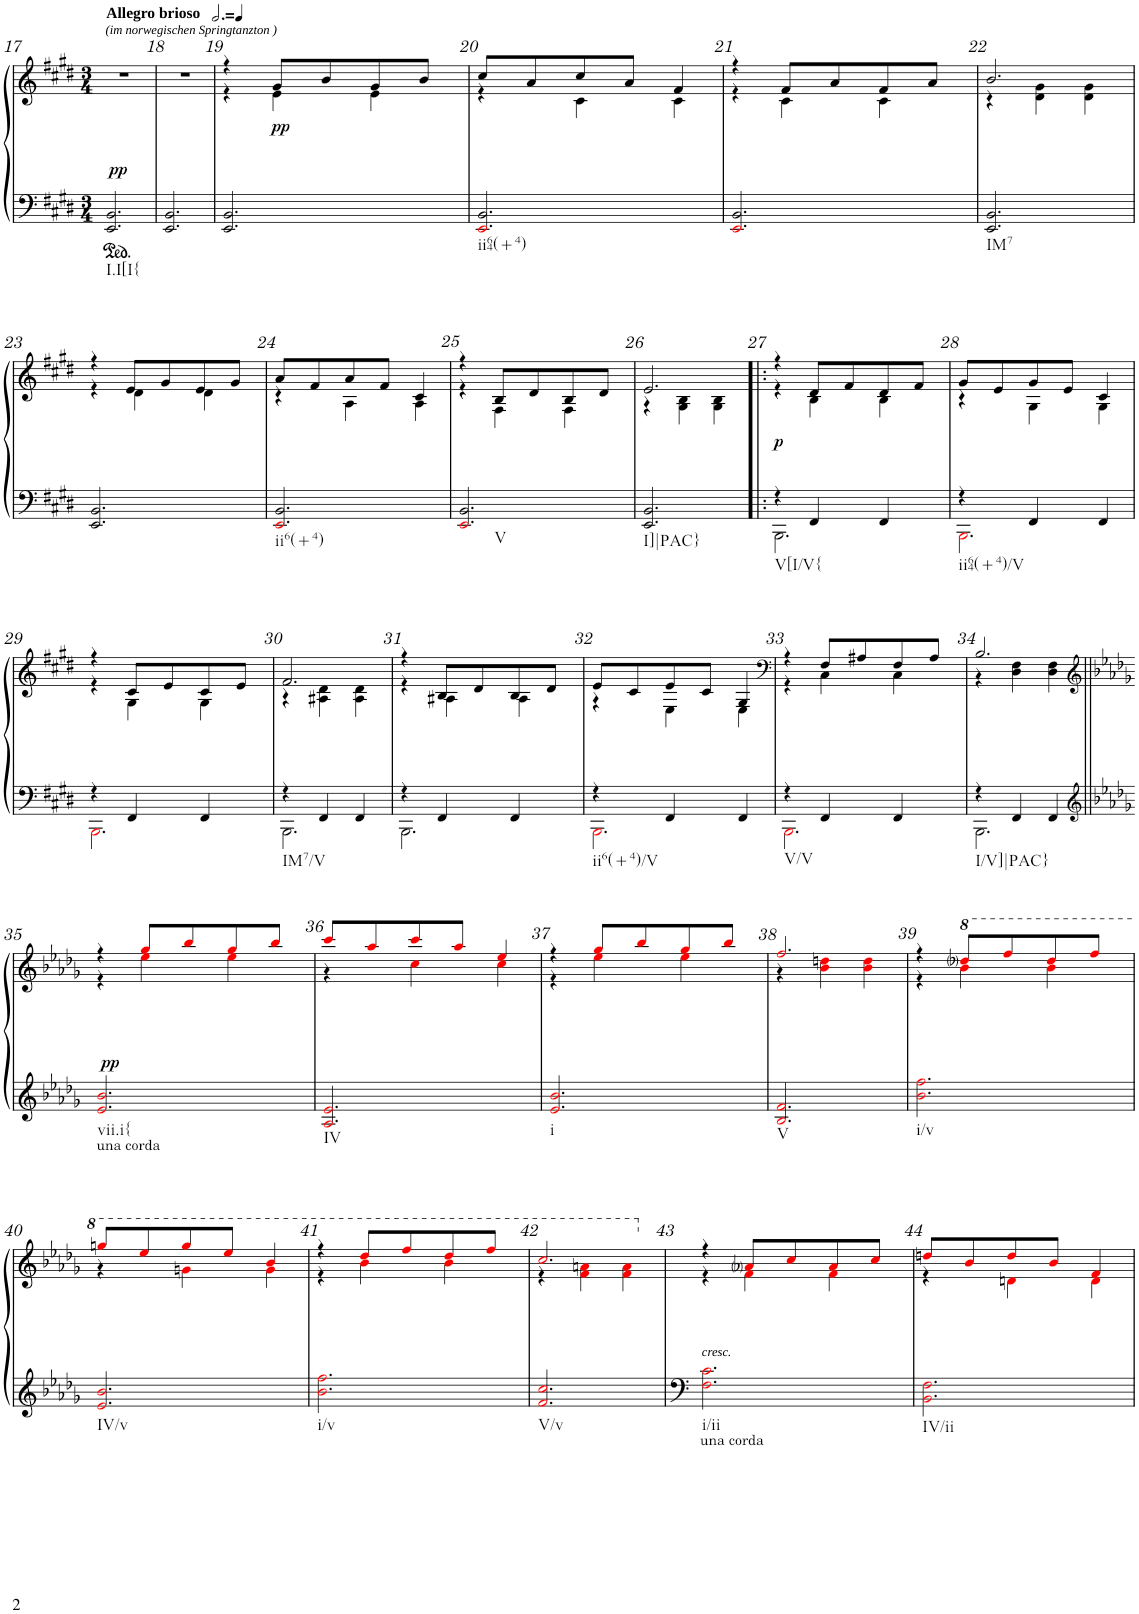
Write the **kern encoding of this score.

**kern	**kern	**dynam
*part1	*part1	*part1
*staff2	*staff1	*staff1/2
*I"Midi_1	*	*
!!LO:PB:g=z
*clefF4	*clefG2	*
*k[f#c#g#d#]	*k[f#c#g#d#]	*
*M3/4	*M3/4	*
=17	=17	=17
!	!LO:TX:a:i:t=(im norwegischen Springtanzton )	!
!	!LO:TX:a:B:t=Allegro brioso	!
!LO:TX:b:t=I.I[I{	!	!
!	!	!LO:DY:a=2
2.EE/ 2.BB/	2.r	pp
=18	=18	=18
2.EE/ 2.BB/	2.r	.
=19	=19	=19
*	*^	*
2.EE/ 2.BB/	4r	4r	.
!	!	!	!LO:DY:b
.	8g#/L	4e\	pp
.	8b/	.	.
.	8g#/	4e\	.
.	8b/J	.	.
=20	=20	=20	=20
!LO:TX:b:t=ii64(+4)	!	!	!
2.EEi/ 2.BB/	8cc#/L	4r	.
.	8a/	.	.
.	8cc#/	4c#\	.
.	8a/J	.	.
.	4f#/	4c#\	.
=21	=21	=21	=21
2.EEi/ 2.BB/	4r	4r	.
.	8f#/L	4c#\	.
.	8a/	.	.
.	8f#/	4c#\	.
.	8a/J	.	.
=22	=22	=22	=22
!LO:TX:b:t=IM7	!	!	!
2.EE/ 2.BB/	2.b/	4r	.
.	.	4d#\ 4g#\	.
.	.	4d#\ 4g#\	.
!!LO:LB:g=z	!!
=23	=23	=23	=23
2.EE/ 2.BB/	4r	4r	.
.	8e/L	4d#\	.
.	8g#/	.	.
.	8e/	4d#\	.
.	8g#/J	.	.
=24	=24	=24	=24
!LO:TX:b:t=ii6(+4)	!	!	!
2.EEi/ 2.BB/	8a/L	4r	.
.	8f#/	.	.
.	8a/	4A\	.
.	8f#/J	.	.
.	4c#/	4A\	.
=25	=25	=25	=25
!LO:TX:b:t=V	!	!	!
2.EEi/ 2.BB/	4r	4r	.
.	8B/L	4F#\	.
.	8d#/	.	.
.	8B/	4F#\	.
.	8d#/J	.	.
=26	=26	=26	=26
!LO:TX:b:t=I]|PAC}	!	!	!
2.EE/ 2.BB/	2.e/	4r	.
.	.	4G#\ 4B\	.
.	.	4G#\ 4B\	.
=27!|:	=27!|:	=27!|:	=27!|:
*^	*	*	*
!LO:TX:b:t=V[I/V{	!	!	!	!
!	!	!	!	!LO:DY:a=2
4r	2.BBB\	4r	4r	p
4FF#/	.	8d#/L	4B\	.
.	.	8f#/	.	.
4FF#/	.	8d#/	4B\	.
.	.	8f#/J	.	.
=28	=28	=28	=28	=28
!LO:TX:b:t=ii64(+4)/V	!	!	!	!
4r	2.BBBi\	8g#/L	4r	.
.	.	8e/	.	.
4FF#/	.	8g#/	4G#\	.
.	.	8e/J	.	.
4FF#/	.	4c#/	4G#\	.
!!LO:LB:g=z	!!
=29	=29	=29	=29	=29
4r	2.BBBi\	4r	4r	.
4FF#/	.	8c#/L	4G#\	.
.	.	8e/	.	.
4FF#/	.	8c#/	4G#\	.
.	.	8e/J	.	.
=30	=30	=30	=30	=30
!LO:TX:b:t=IM7/V	!	!	!	!
4r	2.BBB\	2.f#/	4r	.
4FF#/	.	.	4A#X\ 4d#\	.
4FF#/	.	.	4A#\ 4d#\	.
=31	=31	=31	=31	=31
4r	2.BBB\	4r	4r	.
4FF#/	.	8B/L	4A#X\	.
.	.	8d#/	.	.
4FF#/	.	8B/	4A#\	.
.	.	8d#/J	.	.
=32	=32	=32	=32	=32
!LO:TX:b:t=ii6(+4)/V	!	!	!	!
4r	2.BBBi\	8e/L	4r	.
.	.	8c#/	.	.
4FF#/	.	8e/	4E\	.
.	.	8c#/J	.	.
4FF#/	.	4G#/	4E\	.
=33	=33	=33	=33	=33
*	*	*clefF4	*	*
!LO:TX:b:t=V/V	!	!	!	!
4r	2.BBBi\	4r	4r	.
4FF#/	.	8F#/L	4C#\	.
.	.	8A#X/	.	.
4FF#/	.	8F#/	4C#\	.
.	.	8A#/J	.	.
=34	=34	=34	=34	=34
!LO:TX:b:t=I/V]|PAC}	!	!	!	!
4r	2.BBB\	2.B/	4r	.
4FF#/	.	.	4D#\ 4F#\	.
4FF#/	.	.	4D#\ 4F#\	.
*v	*v	*	*	*
!!LO:LB:g=z	!!
=35||	=35||	=35||	=35||
*clefG2	*clefG2	*	*
*k[b-e-a-d-g-]	*k[b-e-a-d-g-]	*	*
*D-:	*D-:	*	*
!LO:TX:b:t=una corda	!	!	!
!LO:TX:b:t=vii.i{	!	!	!
!	!	!	!LO:DY:a=2
2.e-i/ 2.b-i/	4r	4r	pp
.	8gg-i/L	4ee-i\	.
.	8bb-i/	.	.
.	8gg-i/	4ee-i\	.
.	8bb-i/J	.	.
=36	=36	=36	=36
!LO:TX:b:t=IV	!	!	!
2.A-i/ 2.e-i/	8ccci/L	4r	.
.	8aa-i/	.	.
.	8ccci/	4cci\	.
.	8aa-i/J	.	.
.	4ee-i/	4cci\	.
=37	=37	=37	=37
!LO:TX:b:t=i	!	!	!
2.e-i/ 2.b-i/	4r	4r	.
.	8gg-i/L	4ee-i\	.
.	8bb-i/	.	.
.	8gg-i/	4ee-i\	.
.	8bb-i/J	.	.
=38	=38	=38	=38
!LO:TX:b:t=V	!	!	!
2.B-i/ 2.fi/	2.ffi/	4r	.
.	.	4b-i\ 4ddni\	.
.	.	4b-i\ 4ddi\	.
=39	=39	=39	=39
!LO:TX:b:t=i/v	!	!	!
2.b-i\ 2.ffi\	4r	4r	.
.	8ddd-ji/L	4bb-i\	.
.	8fffi/	.	.
.	8ddd-i/	4bb-i\	.
.	8fffi/J	.	.
!!LO:LB:g=z	!!
=40	=40	=40	=40
!LO:TX:b:t=IV/v	!	!	!
2.e-i/ 2.b-i/	8gggni/L	4r	.
.	8eee-i/	.	.
.	8gggi/	4ggni\	.
.	8eee-i/J	.	.
.	4bb-i/	4ggi\	.
=41	=41	=41	=41
!LO:TX:b:t=i/v	!	!	!
2.b-i\ 2.ffi\	4r	4r	.
.	8ddd-i/L	4bb-i\	.
.	8fffi/	.	.
.	8ddd-i/	4bb-i\	.
.	8fffi/J	.	.
=42	=42	=42	=42
!LO:TX:b:t=V/v	!	!	!
2.fi/ 2.cci/	2.ccci/	4r	.
.	.	4ffi\ 4aani\	.
.	.	4ffi\ 4aai\	.
=43	=43	=43	=43
!LO:TX:a:i:t=cresc.	!	!	!
!LO:TX:b:t=una corda	!	!	!
!LO:TX:b:t=i/ii	!	!	!
2.Fi\ 2.ci\	4r	4r	.
.	8a-ji/L	4fi\	.
.	8cci/	.	.
.	8a-i/	4fi\	.
.	8cci/J	.	.
=44	=44	=44	=44
!LO:TX:b:t=IV/ii	!	!	!
2.BB-i\ 2.Fi\	8ddni/L	4r	.
.	8b-i/	.	.
.	8ddi/	4dni\	.
.	8b-i/J	.	.
.	4fi/	4di\	.
*	*v	*v	*
=	=	=
*-	*-	*-
